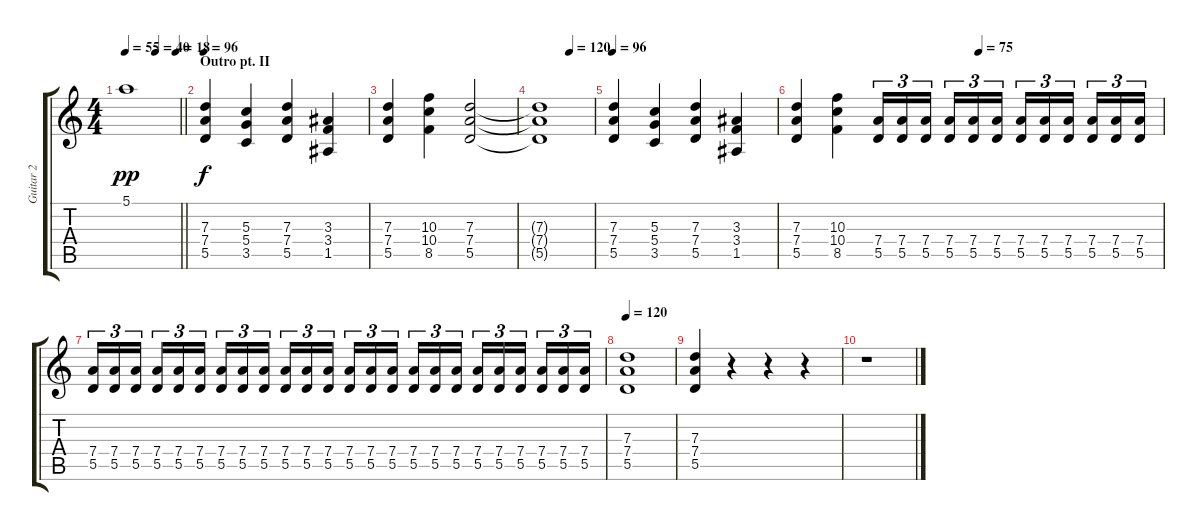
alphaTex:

\track ("Guitar 2" "Guitar 2") {instrument distortionguitar}
\staff {score tabs}
\tuning (E4 B3 G3 D3 A2 E2) {hide}
\ts (4 4)
\tempo 55
\tempo (40 0.5625)
\tempo (18 0.9375)
\clef g2
\barLineRight lightlight
\ks c
5.1.1{dy pp} |
\section ("" "Outro pt. II")
\tempo 96
(7.3 7.4 5.5).4{dy f instrument distortionguitar} (5.3 5.4 3.5).4 (7.3 7.4 5.5).4 (3.3 3.4 1.5).4 |
(7.3 7.4 5.5).4 (10.3 10.4 8.5).4 (7.3 7.4 5.5).2 |
\tempo (120 0.5625)
(7.3{t} 7.4{t} 5.5{t}).1 |
\tempo 96
(7.3 7.4 5.5).4 (5.3 5.4 3.5).4 (7.3 7.4 5.5).4 (3.3 3.4 1.5).4 |
\tempo (75 0.5)
(7.3 7.4 5.5).4 (10.3 10.4 8.5).4 (7.4 5.5).16{tu (3 2)} (7.4 5.5).16{tu (3 2)} (7.4 5.5).16{tu (3 2) beam splitsecondary} (7.4 5.5).16{tu (3 2)} (7.4 5.5).16{tu (3 2)} (7.4 5.5).16{tu (3 2)} (7.4 5.5).16{tu (3 2)} (7.4 5.5).16{tu (3 2)} (7.4 5.5).16{tu (3 2) beam splitsecondary} (7.4 5.5).16{tu (3 2)} (7.4 5.5).16{tu (3 2)} (7.4 5.5).16{tu (3 2)} |
(7.4 5.5).16{tu (3 2)} (7.4 5.5).16{tu (3 2)} (7.4 5.5).16{tu (3 2) beam splitsecondary} (7.4 5.5).16{tu (3 2)} (7.4 5.5).16{tu (3 2)} (7.4 5.5).16{tu (3 2)} (7.4 5.5).16{tu (3 2)} (7.4 5.5).16{tu (3 2)} (7.4 5.5).16{tu (3 2) beam splitsecondary} (7.4 5.5).16{tu (3 2)} (7.4 5.5).16{tu (3 2)} (7.4 5.5).16{tu (3 2)} (7.4 5.5).16{tu (3 2)} (7.4 5.5).16{tu (3 2)} (7.4 5.5).16{tu (3 2) beam splitsecondary} (7.4 5.5).16{tu (3 2)} (7.4 5.5).16{tu (3 2)} (7.4 5.5).16{tu (3 2)} (7.4 5.5).16{tu (3 2)} (7.4 5.5).16{tu (3 2)} (7.4 5.5).16{tu (3 2) beam splitsecondary} (7.4 5.5).16{tu (3 2)} (7.4 5.5).16{tu (3 2)} (7.4 5.5).16{tu (3 2)} |
\tempo 120
(7.3 7.4 5.5).1 |
(7.3 7.4 5.5).4 r.4 r.4 r.4 |
r.1
